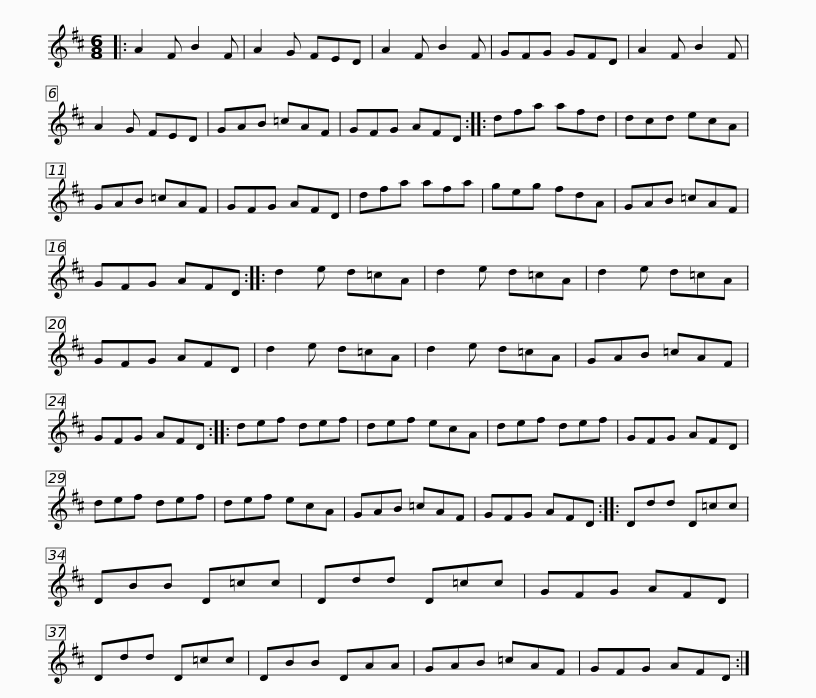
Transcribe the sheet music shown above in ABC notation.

X:1
L:1/8
M:6/8
I:linebreak $
K:D
V:1 treble
V:1
|: A2 F B2 F | A2 G FED | A2 F B2 F | GFG GFD | A2 F B2 F | %5
 A2 G FED | GAB =cAF |$ GFG AFD :: dfa afd | dcd ecA | %10
 GAB =cAF | GFG AFD | dfa afa | geg fdA |$ GAB =cAF | %15
 GFG AFD :: d2 e d=cA | d2 e d=cA | d2 e d=cA | GFG AFD | %20
 d2 e d=cA |$ d2 e d=cA | GAB =cAF | GFG AFD :: def def | %25
 def ecA | def def | GFG AFD |$ def def | def ecA | %30
 GAB =cAF | GFG AFD :: Ddd D=cc | DBB D=cc | Ddd D=cc |$ %35
 GFG AFD | Ddd D=cc | DBB DAA | GAB =cAF | GFG AFD :| %40
